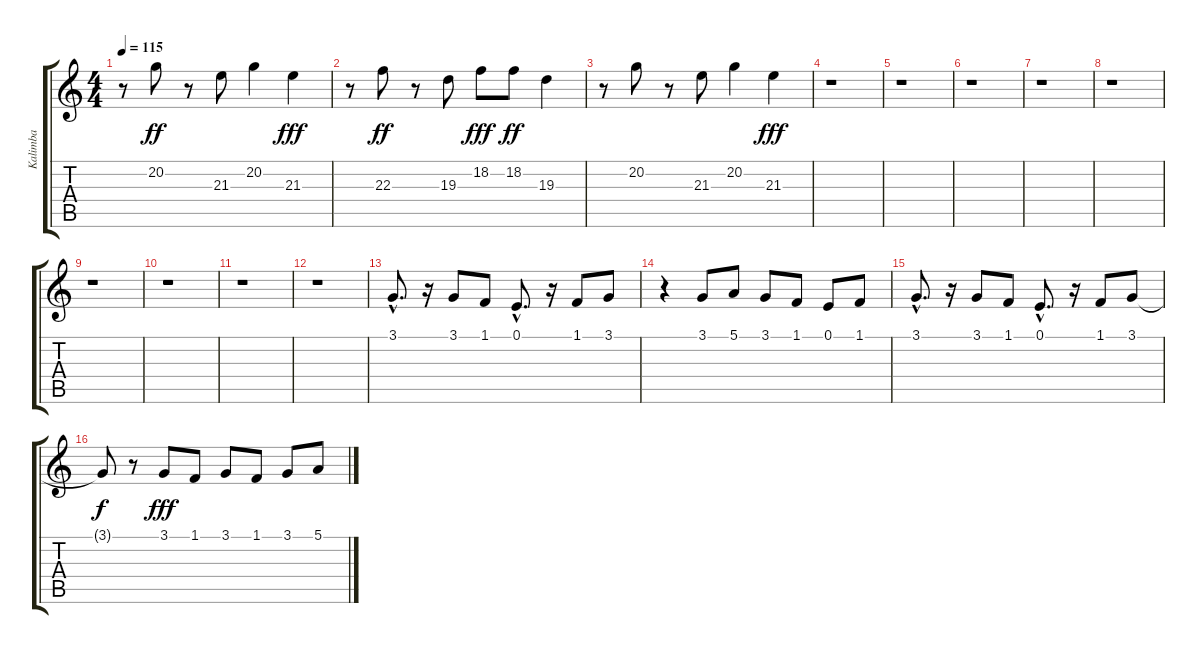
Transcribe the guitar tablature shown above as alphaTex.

\track ("Kalimba" "Kalimba") {instrument kalimba}
\staff {score tabs}
\tuning (E4 B3 G3 D3 A2 E2) {hide}
\ts (4 4)
\tempo 115
\clef g2
\ks c
r.8{dy ff} 20.2.8 r.8 21.3.8 20.2.4 21.3.4{dy fff} |
r.8 22.3.8{dy ff} r.8 19.3.8 18.2.8{dy fff} 18.2.8{dy ff} 19.3.4 |
r.8 20.2.8 r.8 21.3.8 20.2.4 21.3.4{dy fff} |
r.1 |
r.1 |
r.1 |
r.1 |
r.1 |
r.1 |
r.1 |
r.1 |
r.1 |
3.1{hac}.8{d} r.16 3.1.8 1.1.8 0.1{hac}.8{d} r.16 1.1.8 3.1.8 |
r.4 3.1.8 5.1.8 3.1.8 1.1.8 0.1.8 1.1.8 |
3.1{hac}.8{d} r.16 3.1.8 1.1.8 0.1{hac}.8{d} r.16 1.1.8 3.1.8 |
3.1{t}.8{dy f} r.8 3.1.8{dy fff} 1.1.8 3.1.8 1.1.8 3.1.8 5.1.8
